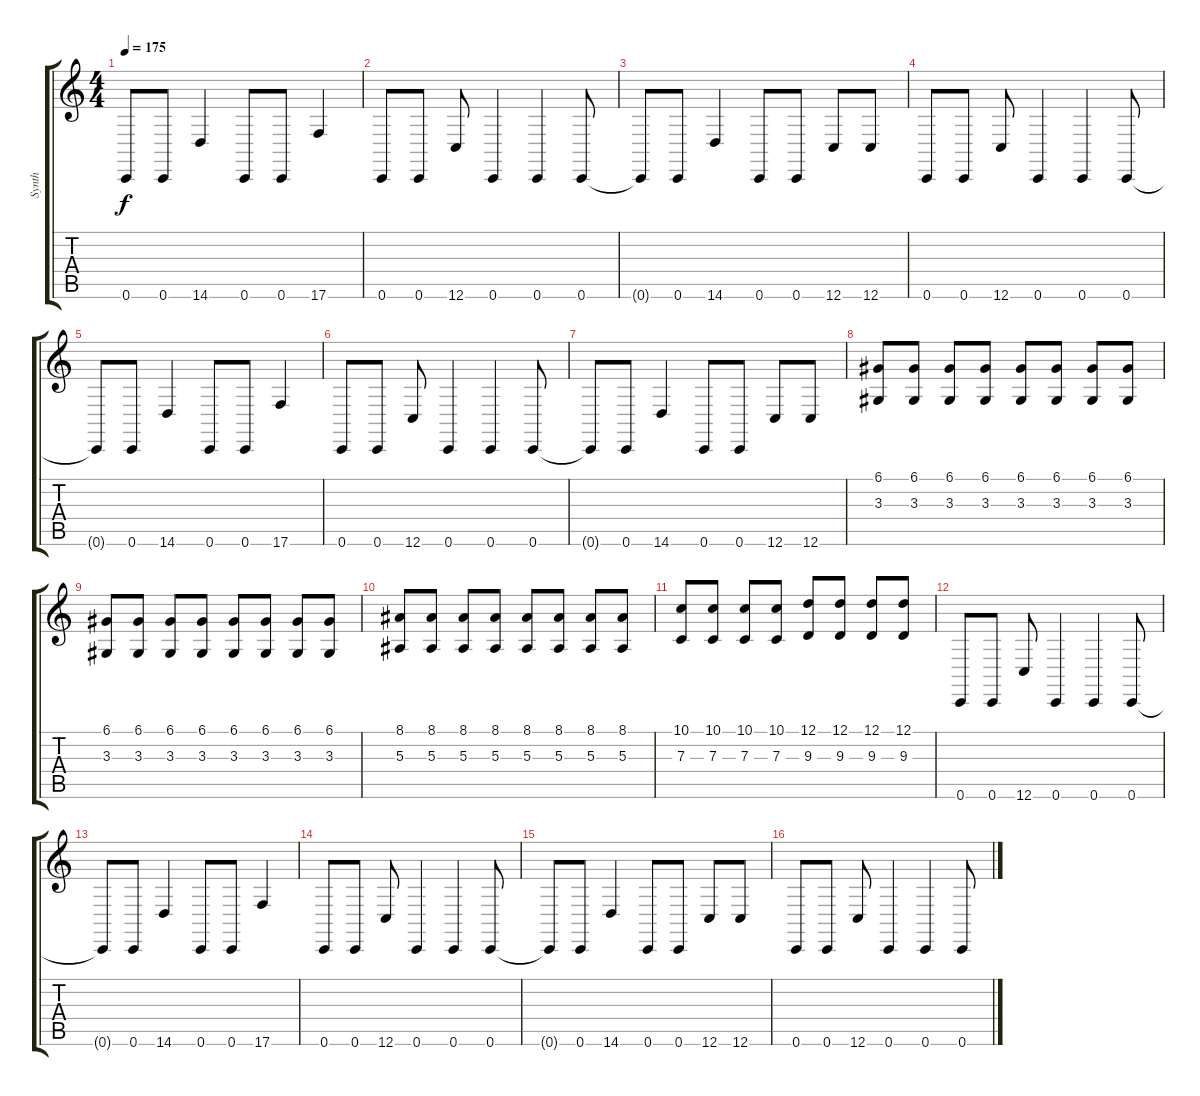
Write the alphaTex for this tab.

\track ("Synth" "Synth") {instrument lead2sawtooth}
\staff {score tabs}
\tuning (D4 A3 F3 C3 G2 C2) {hide}
\ts (4 4)
\tempo 175
\clef g2
\ks c
0.6{t}.8{dy f} 0.6.8 14.6.4 0.6.8 0.6.8 17.6.4 |
0.6.8 0.6.8 12.6.8 0.6.4 0.6.4 0.6.8 |
0.6{t}.8 0.6.8 14.6.4 0.6.8 0.6.8 12.6.8 12.6.8 |
0.6.8 0.6.8 12.6.8 0.6.4 0.6.4 0.6.8 |
0.6{t}.8 0.6.8 14.6.4 0.6.8 0.6.8 17.6.4 |
0.6.8 0.6.8 12.6.8 0.6.4 0.6.4 0.6.8 |
0.6{t}.8 0.6.8 14.6.4 0.6.8 0.6.8 12.6.8 12.6.8 |
(6.1 3.3).8 (6.1 3.3).8 (6.1 3.3).8 (6.1 3.3).8 (6.1 3.3).8 (6.1 3.3).8 (6.1 3.3).8 (6.1 3.3).8 |
(6.1 3.3).8 (6.1 3.3).8 (6.1 3.3).8 (6.1 3.3).8 (6.1 3.3).8 (6.1 3.3).8 (6.1 3.3).8 (6.1 3.3).8 |
(8.1 5.3).8 (8.1 5.3).8 (8.1 5.3).8 (8.1 5.3).8 (8.1 5.3).8 (8.1 5.3).8 (8.1 5.3).8 (8.1 5.3).8 |
(10.1 7.3).8 (10.1 7.3).8 (10.1 7.3).8 (10.1 7.3).8 (12.1 9.3).8 (12.1 9.3).8 (12.1 9.3).8 (12.1 9.3).8 |
0.6.8 0.6.8 12.6.8 0.6.4 0.6.4 0.6.8 |
0.6{t}.8 0.6.8 14.6.4 0.6.8 0.6.8 17.6.4 |
0.6.8 0.6.8 12.6.8 0.6.4 0.6.4 0.6.8 |
0.6{t}.8 0.6.8 14.6.4 0.6.8 0.6.8 12.6.8 12.6.8 |
0.6.8 0.6.8 12.6.8 0.6.4 0.6.4 0.6.8
